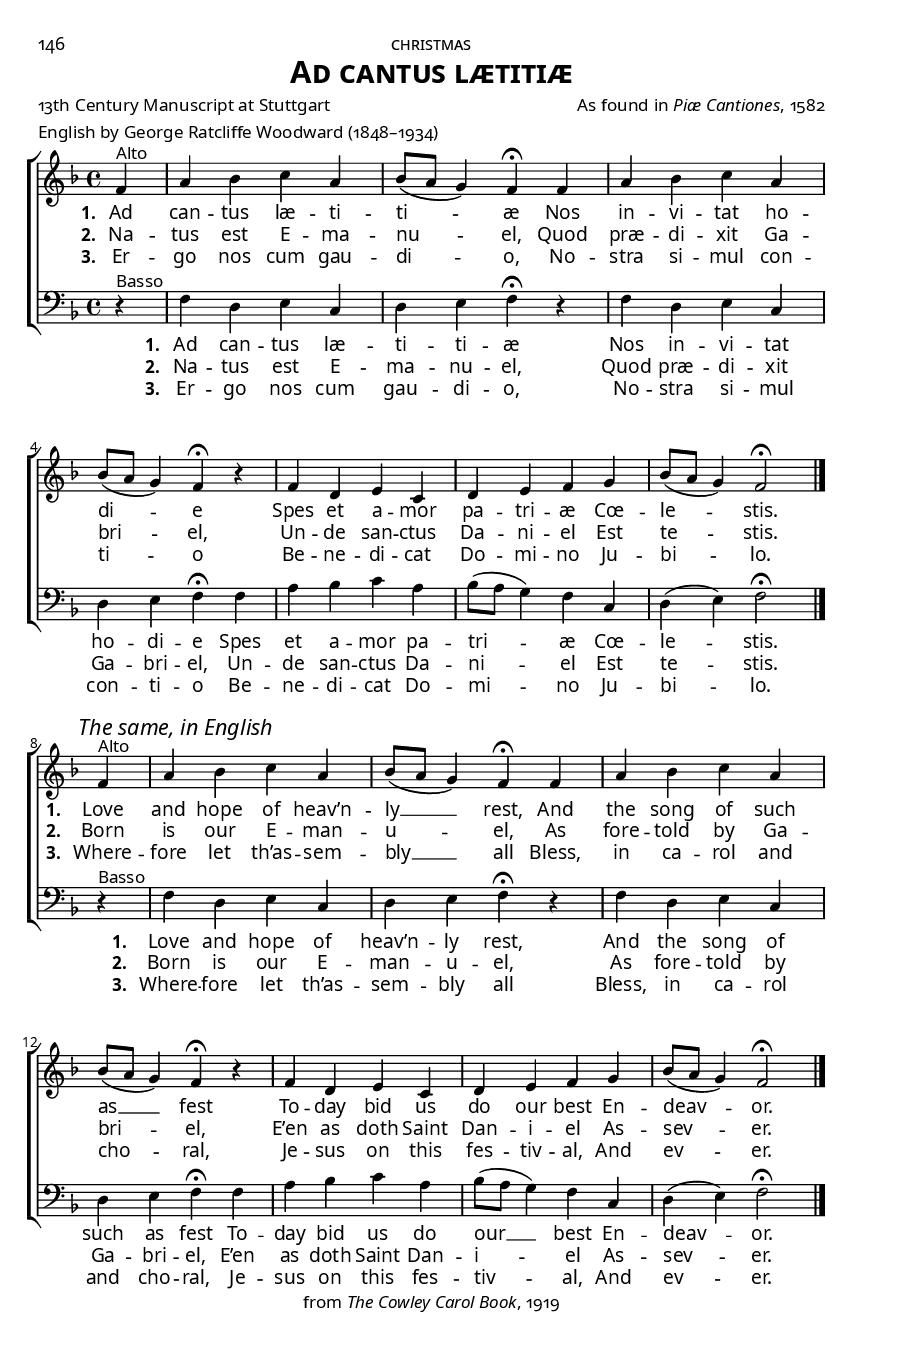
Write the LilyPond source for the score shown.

\version "2.14.2"
\include "../util.ly"
\header {
  title = \markup{\override #'(font-name . "Garamond Premier Pro Semibold"){ \abs-fontsize #15 \smallCapsOldStyle"Ad cantus lætitiæ"}}
  poet = \markup\oldStyleNum"13th Century Manuscript at Stuttgart"
  meter = \markup\oldStyleNum"English by George Ratcliffe Woodward (1848–1934)"
  composer = \markup\concat  {"As found in " \italic "Piæ Cantiones" \oldStyleNum", 1582"}
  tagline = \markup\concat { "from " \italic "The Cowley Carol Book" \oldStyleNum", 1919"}
}
\paper {
  %print-all-headers = ##t
  paper-height = 9\in
  paper-width = 6\in
  indent = 0\in
  %system-system-spacing = #'((basic-distance . 10) (padding . 0))
  %system-system-spacing =
  %  #'((basic-distance . 0)
  %     (minimum-distance . 0)
  %     (padding . -0.35)
  %     (stretchability . 100))
  ragged-last-bottom = ##f
  ragged-bottom = ##f
  two-sided = ##t
  inner-margin = 0.5\in
  outer-margin = 0.25\in
  top-margin = 0.25\in
  bottom-margin = 0.25\in
  first-page-number = #146
  print-first-page-number = ##t
  headerLine = \markup{\override #'(font-name . "Garamond Premier Pro") \smallCapsOldStyle"christmas"}
  oddHeaderMarkup = \markup\fill-line{
     \override #'(font-name . "Garamond Premier Pro")\abs-fontsize #8.5
     \combine 
        \fill-line{"" \on-the-fly #print-page-number-check-first
        \oldStylePageNum""
        }
        \fill-line{\headerLine}
  }
  evenHeaderMarkup = \markup {
     \override #'(font-name . "Garamond Premier Pro")\abs-fontsize #8.5
     \combine
        \on-the-fly #print-page-number-check-first
        \oldStylePageNum""
        \fill-line{\headerLine}
  }
}
#(set-global-staff-size 15) \paper{ #(define fonts (make-pango-font-tree "GoudyOlSt BT" "Garamond Premier Pro" "Garamond Premier Pro" (/ 15 20))) }
global = {
  \key f \major
  \time 4/4
  \autoBeamOff
}

sopMusic = \relative c' {
  
}
sopWords = \lyricmode {
  
}

altoMusic = \relative c' {
  \oneVoice
  
  \partial 4 f4^"Alto" |
  a bes c a |
  bes8([ a] g4) f\fermata f |
  a bes c a |
  
  bes8[( a] g4) f\fermata b\rest |
  f d e c |
  d e f g |
  bes8[( a] g4) f2\fermata \bar "|." \break
  
  
  \once \override Score.RehearsalMark #'self-alignment-X = #LEFT
  \mark \markup \italic "The same, in English"
  \partial 4 f4^"Alto" |
  a bes c a |
  bes8([ a] g4) f\fermata f |
  a bes c a |
  
  bes8[( a] g4) f\fermata b\rest |
  f d e c |
  d e f g |
  bes8[( a] g4) f2\fermata \bar "|."
}
altoWords = \lyricmode {
  \set stanza = #"1. "
  Ad can -- tus læ -- ti -- ti -- æ
  Nos in -- vi -- tat ho -- di -- e
  Spes et a -- mor pa -- tri -- æ Cœ -- le -- stis.
  
  \set stanza = #"1. "
  Love and hope of heav’n -- ly __ rest,
  And the song of such as __ fest
  To -- day bid us do our best En -- deav -- or.
}
bassWords = \lyricmode {
  \set stanza = #"1. "
  Ad can -- tus læ -- ti -- ti -- æ
  Nos in -- vi -- tat ho -- di -- e
  Spes et a -- mor pa -- tri -- æ Cœ -- le -- stis.
  
  \set stanza = #"1. "
  Love and hope of heav’n -- ly rest,
  And the song of such as fest
  To -- day bid us do our __ best En -- deav -- or.
}
altoWordsII = \lyricmode {
%\markup\italic
  \set stanza = #"2. "
  Na -- tus est E -- ma -- nu -- el,
  Quod præ -- di -- xit Ga -- bri -- el,
  Un -- de san -- ctus Da -- ni -- el Est te -- stis.
  
  \set stanza = #"2. "
  Born is our E -- man -- u -- el,
  As fore -- told by Ga -- bri -- el,
  E’en as doth Saint Dan -- i -- el As -- sev -- er.
}
altoWordsIII = \lyricmode {
  \set stanza = #"3. "
  Er -- go nos cum gau -- di -- o,
  No -- stra si -- mul con -- ti -- o
  Be -- ne -- di -- cat Do -- mi -- no Ju -- bi -- lo.
  
  \set stanza = #"3. "
  Where -- fore let th’as -- sem -- bly __ all
  Bless, in ca -- rol and cho -- ral,
  Je -- sus on this fes -- tiv -- al, And ev -- er.
}

bassWordsIII = \lyricmode {
  \set stanza = #"3. "
  Er -- go nos cum gau -- di -- o,
  No -- stra si -- mul con -- ti -- o
  Be -- ne -- di -- cat Do -- mi -- no Ju -- bi -- lo.
  
  \set stanza = #"3. "
  Where -- fore let th’as -- sem -- bly all
  Bless, in ca -- rol and cho -- ral,
  Je -- sus on this fes -- tiv -- al, And ev -- er.
}
altoWordsIV = \lyricmode {
  \set stanza = #"4. "
  \set ignoreMelismata = ##t
}
altoWordsV = \lyricmode {
  \set stanza = #"5. "
  \set ignoreMelismata = ##t
}
altoWordsVI = \lyricmode {
  \set stanza = #"6. "
  \set ignoreMelismata = ##t
}
tenorMusic = \relative c' {
  
}
tenorWords = \lyricmode {

}

bassMusic = \relative c {
  \oneVoice
  
  d4\rest^"Basso" |
  f d e c |
  d e f\fermata r |
  f d e c |
  
  d e f\fermata f |
  a bes c a |
  bes8[( a] g4) f c |
  d( e) f2\fermata \bar "|."
  
  
  d4\rest^"Basso" |
  f d e c |
  d e f\fermata r |
  f d e c |
  
  d e f\fermata f |
  a bes c a |
  bes8[( a] g4) f c |
  d( e) f2\fermata \bar "|."
}

pianoRH = \relative c' {
  
}
pianoLH = \relative c' {
  
}

\score {
  <<
   \new ChoirStaff <<
    \new Staff = women <<
      \new Voice = "altos" { << \global \altoMusic >> }
    >>
    \new Lyrics = "altosIII"  \with { alignBelowContext = #"women" } \lyricsto "altos" \altoWordsIII
    \new Lyrics = "altosII"  \with { alignBelowContext = #"women" } \lyricsto "altos" \altoWordsII
    \new Lyrics = "altos"  \with { alignBelowContext = #"women" } \lyricsto "altos" \altoWords
   \new Staff = men <<
      \clef bass
      \new Voice = "basses" { << \global \bassMusic >> }
    >>
    \new Lyrics \with { alignBelowContext = #"men" } \lyricsto "basses" \bassWordsIII
    \new Lyrics \with { alignBelowContext = #"men" } \lyricsto "basses" \altoWordsII
    \new Lyrics \with { alignBelowContext = #"men" } \lyricsto "basses" \bassWords
  >>
%    \new PianoStaff << \new Staff { \new Voice { \pianoRH } } \new Staff { \clef "bass" \pianoLH } >>
  >>
  \layout {
    \context {
      \Score
      %\override SpacingSpanner #'base-shortest-duration = #(ly:make-moment 1 8)
      %\override SpacingSpanner #'common-shortest-duration = #(ly:make-moment 1 4)
    }
    \context {
      % Remove all empty staves
      % \Staff \RemoveEmptyStaves \override VerticalAxisGroup #'remove-first = ##t
    }
  }
}
